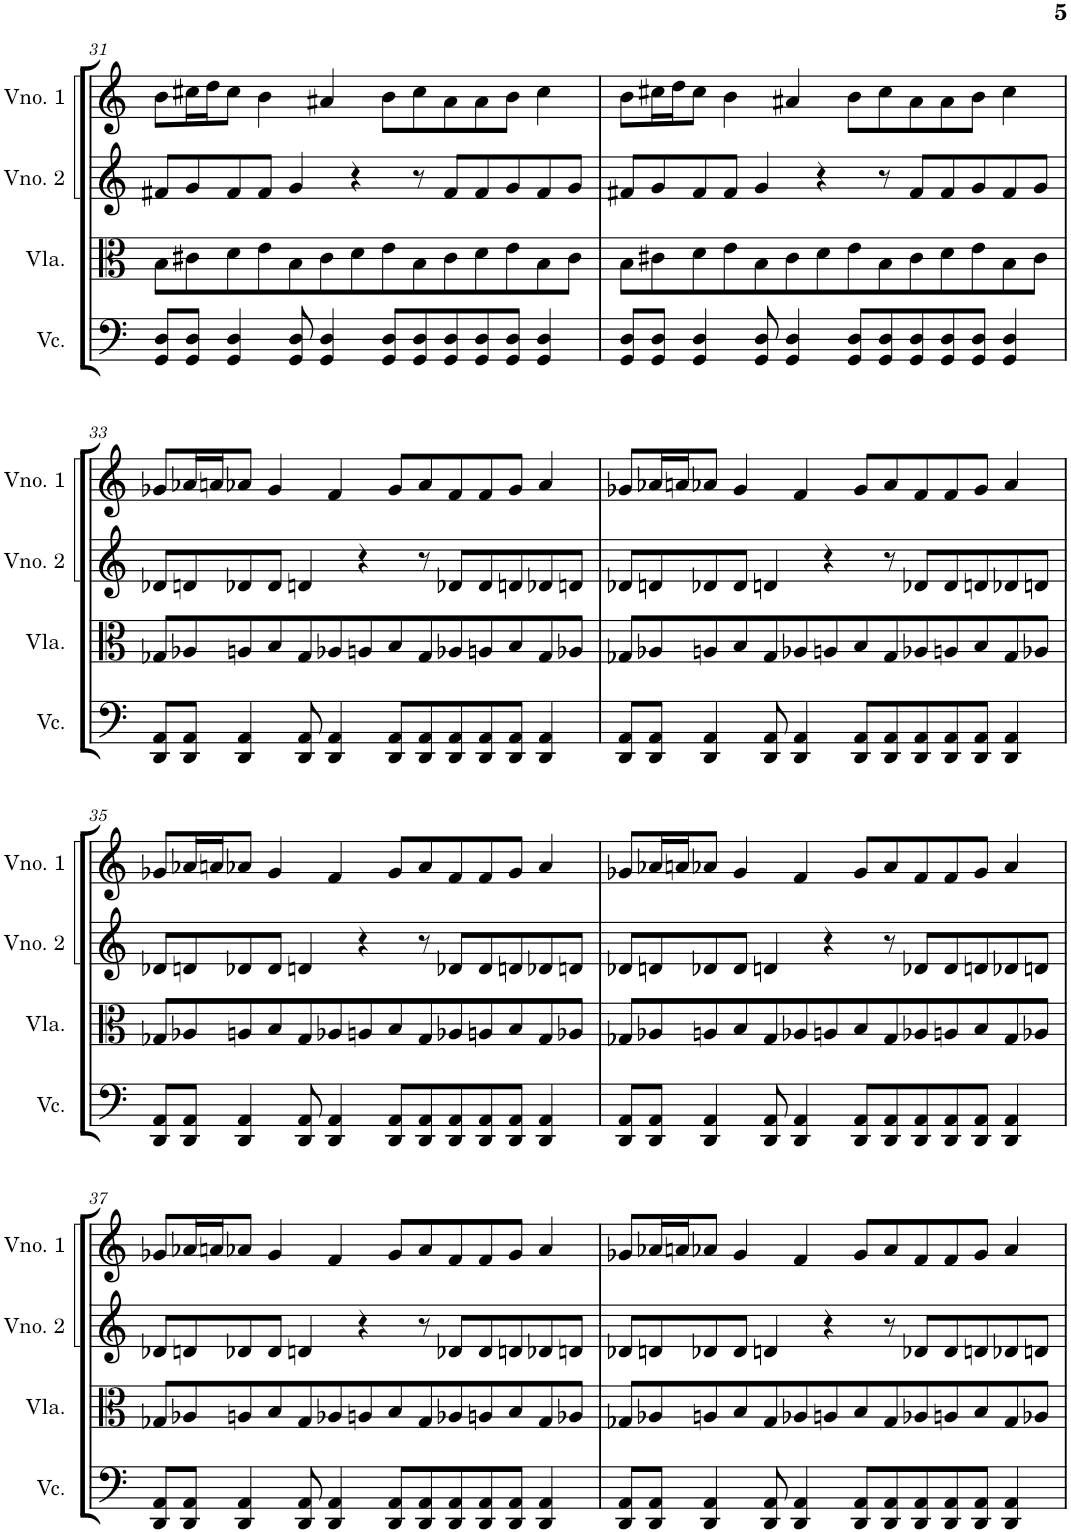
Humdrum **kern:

**kern	**kern	**kern	**kern
*part4	*part3	*part2	*part1
*staff4	*staff3	*staff2	*staff1
*I"Violoncelo	*I"Viola	*I"Violino 2	*I"Violino 1
*I'Vc.	*I'Vla.	*I'Vno. 2	*I'Vno. 1
!!LO:PB:g=z
*clefF4	*clefC3	*clefG2	*clefG2
*k[]	*k[]	*k[]	*k[]
*M7/4	*M7/4	*M7/4	*M7/4
=31	=31	=31	=31
8GG/ 8D/L	8B\L	8f#X/L	8b\L
8GG/ 8D/J	8c#X\	8g/	16cc#X\L
.	.	.	16dd\J
4GG/ 4D/	8d\	8f#/	8cc#\J
.	8e\	8f#/J	4b\
8GG/ 8D/	8B\	4g/	.
4GG/ 4D/	8c#\	.	4a#X/
.	8d\	4r	.
8GG/ 8D/L	8e\	.	8b\L
8GG/ 8D/	8B\	8r	8cc#\
8GG/ 8D/	8c#\	8f#/L	8a#\
8GG/ 8D/	8d\	8f#/	8a#\
8GG/ 8D/J	8e\	8g/	8b\J
4GG/ 4D/	8B\	8f#/	4cc#\
.	8c#\J	8g/J	.
=32	=32	=32	=32
8GG/ 8D/L	8B\L	8f#X/L	8b\L
8GG/ 8D/J	8c#X\	8g/	16cc#X\L
.	.	.	16dd\J
4GG/ 4D/	8d\	8f#/	8cc#\J
.	8e\	8f#/J	4b\
8GG/ 8D/	8B\	4g/	.
4GG/ 4D/	8c#\	.	4a#X/
.	8d\	4r	.
8GG/ 8D/L	8e\	.	8b\L
8GG/ 8D/	8B\	8r	8cc#\
8GG/ 8D/	8c#\	8f#/L	8a#\
8GG/ 8D/	8d\	8f#/	8a#\
8GG/ 8D/J	8e\	8g/	8b\J
4GG/ 4D/	8B\	8f#/	4cc#\
.	8c#\J	8g/J	.
!!LO:LB:g=z
=33	=33	=33	=33
8DD/ 8AA/L	8G-X/L	8d-X/L	8g-X/L
8DD/ 8AA/J	8A-X/	8dn/	16a-X/L
.	.	.	16an/J
4DD/ 4AA/	8An/	8d-X/	8a-X/J
.	8B/	8d-/J	4g-/
8DD/ 8AA/	8G-/	4dn/	.
4DD/ 4AA/	8A-X/	.	4f/
.	8An/	4r	.
8DD/ 8AA/L	8B/	.	8g-/L
8DD/ 8AA/	8G-/	8r	8a-/
8DD/ 8AA/	8A-X/	8d-X/L	8f/
8DD/ 8AA/	8An/	8d-/	8f/
8DD/ 8AA/J	8B/	8dn/	8g-/J
4DD/ 4AA/	8G-/	8d-X/	4a-/
.	8A-X/J	8dn/J	.
=34	=34	=34	=34
8DD/ 8AA/L	8G-X/L	8d-X/L	8g-X/L
8DD/ 8AA/J	8A-X/	8dn/	16a-X/L
.	.	.	16an/J
4DD/ 4AA/	8An/	8d-X/	8a-X/J
.	8B/	8d-/J	4g-/
8DD/ 8AA/	8G-/	4dn/	.
4DD/ 4AA/	8A-X/	.	4f/
.	8An/	4r	.
8DD/ 8AA/L	8B/	.	8g-/L
8DD/ 8AA/	8G-/	8r	8a-/
8DD/ 8AA/	8A-X/	8d-X/L	8f/
8DD/ 8AA/	8An/	8d-/	8f/
8DD/ 8AA/J	8B/	8dn/	8g-/J
4DD/ 4AA/	8G-/	8d-X/	4a-/
.	8A-X/J	8dn/J	.
!!LO:LB:g=z
=35	=35	=35	=35
8DD/ 8AA/L	8G-X/L	8d-X/L	8g-X/L
8DD/ 8AA/J	8A-X/	8dn/	16a-X/L
.	.	.	16an/J
4DD/ 4AA/	8An/	8d-X/	8a-X/J
.	8B/	8d-/J	4g-/
8DD/ 8AA/	8G-/	4dn/	.
4DD/ 4AA/	8A-X/	.	4f/
.	8An/	4r	.
8DD/ 8AA/L	8B/	.	8g-/L
8DD/ 8AA/	8G-/	8r	8a-/
8DD/ 8AA/	8A-X/	8d-X/L	8f/
8DD/ 8AA/	8An/	8d-/	8f/
8DD/ 8AA/J	8B/	8dn/	8g-/J
4DD/ 4AA/	8G-/	8d-X/	4a-/
.	8A-X/J	8dn/J	.
=36	=36	=36	=36
8DD/ 8AA/L	8G-X/L	8d-X/L	8g-X/L
8DD/ 8AA/J	8A-X/	8dn/	16a-X/L
.	.	.	16an/J
4DD/ 4AA/	8An/	8d-X/	8a-X/J
.	8B/	8d-/J	4g-/
8DD/ 8AA/	8G-/	4dn/	.
4DD/ 4AA/	8A-X/	.	4f/
.	8An/	4r	.
8DD/ 8AA/L	8B/	.	8g-/L
8DD/ 8AA/	8G-/	8r	8a-/
8DD/ 8AA/	8A-X/	8d-X/L	8f/
8DD/ 8AA/	8An/	8d-/	8f/
8DD/ 8AA/J	8B/	8dn/	8g-/J
4DD/ 4AA/	8G-/	8d-X/	4a-/
.	8A-X/J	8dn/J	.
!!LO:LB:g=z
=37	=37	=37	=37
8DD/ 8AA/L	8G-X/L	8d-X/L	8g-X/L
8DD/ 8AA/J	8A-X/	8dn/	16a-X/L
.	.	.	16an/J
4DD/ 4AA/	8An/	8d-X/	8a-X/J
.	8B/	8d-/J	4g-/
8DD/ 8AA/	8G-/	4dn/	.
4DD/ 4AA/	8A-X/	.	4f/
.	8An/	4r	.
8DD/ 8AA/L	8B/	.	8g-/L
8DD/ 8AA/	8G-/	8r	8a-/
8DD/ 8AA/	8A-X/	8d-X/L	8f/
8DD/ 8AA/	8An/	8d-/	8f/
8DD/ 8AA/J	8B/	8dn/	8g-/J
4DD/ 4AA/	8G-/	8d-X/	4a-/
.	8A-X/J	8dn/J	.
=38	=38	=38	=38
8DD/ 8AA/L	8G-X/L	8d-X/L	8g-X/L
8DD/ 8AA/J	8A-X/	8dn/	16a-X/L
.	.	.	16an/J
4DD/ 4AA/	8An/	8d-X/	8a-X/J
.	8B/	8d-/J	4g-/
8DD/ 8AA/	8G-/	4dn/	.
4DD/ 4AA/	8A-X/	.	4f/
.	8An/	4r	.
8DD/ 8AA/L	8B/	.	8g-/L
8DD/ 8AA/	8G-/	8r	8a-/
8DD/ 8AA/	8A-X/	8d-X/L	8f/
8DD/ 8AA/	8An/	8d-/	8f/
8DD/ 8AA/J	8B/	8dn/	8g-/J
4DD/ 4AA/	8G-/	8d-X/	4a-/
.	8A-X/J	8dn/J	.
=	=	=	=
*-	*-	*-	*-
